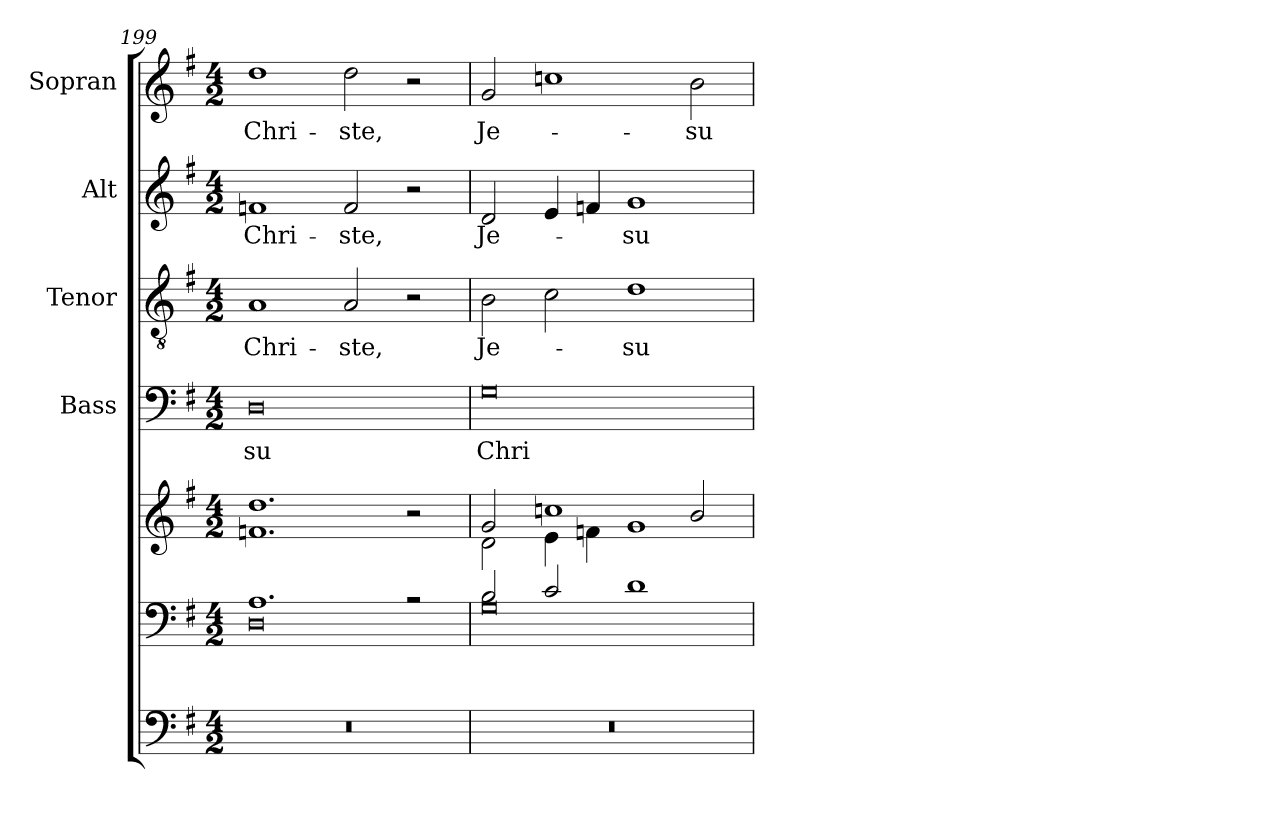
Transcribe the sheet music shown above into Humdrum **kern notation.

**kern	**kern	**kern	**kern	**text	**kern	**text	**kern	**text	**kern	**text
*part6	*part5	*part5	*part4	*part4	*part3	*part3	*part2	*part2	*part1	*part1
*staff7	*staff6	*staff5	*staff4	*staff4	*staff3	*staff3	*staff2	*staff2	*staff1	*staff1
*	*	*	*I"Bass	*	*I"Tenor	*	*I"Alt	*	*I"Sopran	*
*	*	*	*I'B.	*	*I'T.	*	*I'A.	*	*I'S.	*
*clefF4	*clefF4	*clefG2	*clefF4	*	*clefGv2	*	*clefG2	*	*clefG2	*
*k[f#]	*k[f#]	*k[f#]	*k[f#]	*	*k[f#]	*	*k[f#]	*	*k[f#]	*
*G:	*G:	*G:	*G:	*	*G:	*	*G:	*	*G:	*
*M4/2	*M4/2	*M4/2	*M4/2	*	*M4/2	*	*M4/2	*	*M4/2	*
=199	=199	=199	=199	=199	=199	=199	=199	=199	=199	=199
*	*^	*	*	*	*	*	*	*	*	*
!	!	!	!	!	!LO:LY:b	!	!LO:LY:b	!	!LO:LY:b	!	!LO:LY:b
0r	1.A	0D	1.fn 1.dd	0D	-su	1A	Chri-	1fn	Chri-	1dd	Chri-
!	!	!	!	!	!	!	!LO:LY:b	!	!LO:LY:b	!	!LO:LY:b
.	.	.	.	.	.	2A/	-ste,	2f/	-ste,	2dd\	-ste,
.	2rA	.	2r	.	.	2r	.	2r	.	2r	.
!!LO:LB:g=z
=200	=200	=200	=200	=200	=200	=200	=200	=200	=200	=200	=200
*	*	*	*^	*	*	*	*	*	*	*	*
!	!	!	!	!	!	!LO:LY:b	!	!LO:LY:b	!	!LO:LY:b	!	!LO:LY:b
0r	2B/	0G	2g/	2d\	0G	Chri-	2B\	Je-	2d/	Je-	2g/	Je-
.	2c/	.	1ccn	4e\	.	.	2c\	.	4e/	.	1ccn	.
.	.	.	.	4fn\	.	.	.	.	4fn/	.	.	.
!	!	!	!	!	!	!	!	!LO:LY:b	!	!LO:LY:b	!	!
.	1d	.	.	1g	.	.	1d	-su	1g	-su	.	.
!	!	!	!	!	!	!	!	!	!	!	!	!LO:LY:b
.	.	.	2b/	.	.	.	.	.	.	.	2b\	-su
*	*v	*v	*	*	*	*	*	*	*	*	*	*
*	*	*v	*v	*	*	*	*	*	*	*	*
=	=	=	=	=	=	=	=	=	=	=
*-	*-	*-	*-	*-	*-	*-	*-	*-	*-	*-
